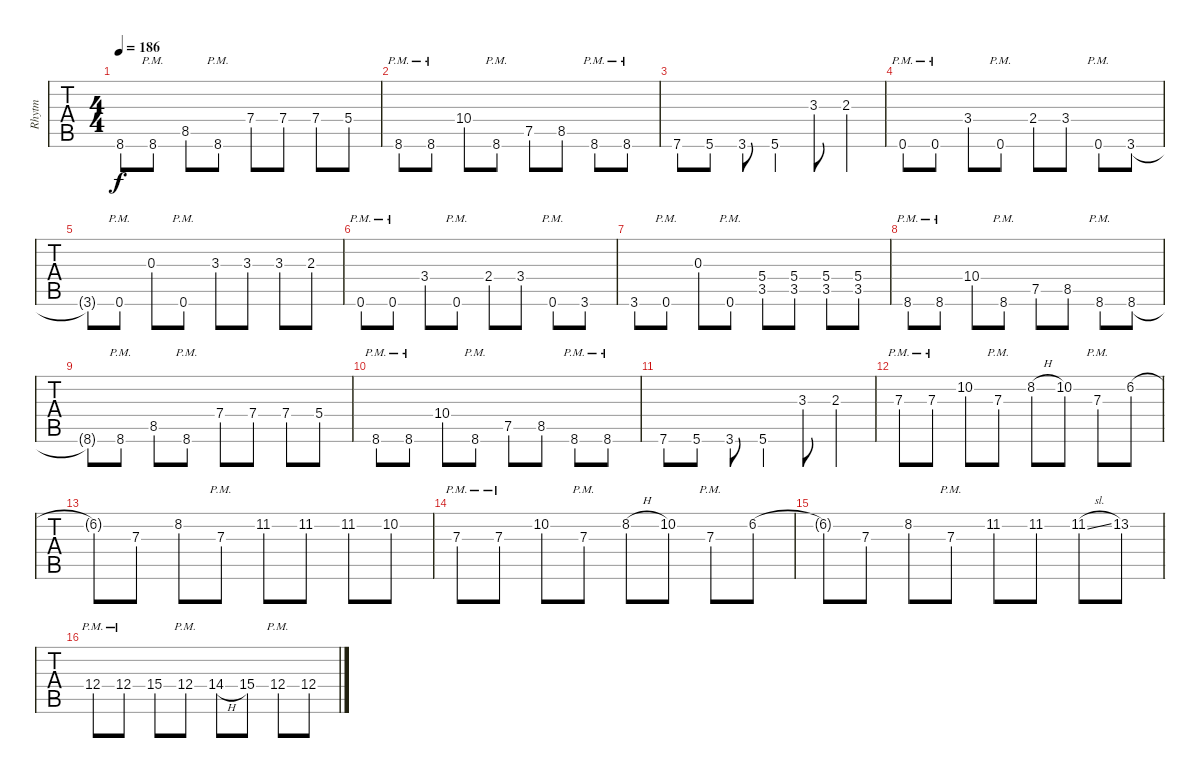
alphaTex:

\track ("Rhytm" "Rhytm") {instrument distortionguitar}
\staff {tabs}
\tuning (Eb4 Bb3 Gb3 Db3 Ab2 Db2) {hide}
\ts (4 4)
\tempo 186
\clef g2
\ks db
8.6{t}.8{dy f} 8.6{pm}.8 8.5.8 8.6{pm}.8 7.4.8 7.4.8 7.4.8 5.4.8 |
8.6{pm}.8 8.6{pm}.8 10.4.8 8.6{pm}.8 7.5.8 8.5.8 8.6{pm}.8 8.6{pm}.8 |
7.6.8 5.6.8 3.6.8 5.6.4 3.3.8 2.3.4 |
0.6{pm}.8 0.6{pm}.8 3.4.8 0.6{pm}.8 2.4.8 3.4.8 0.6{pm}.8 3.6.8 |
3.6{t}.8 0.6{pm}.8 0.3.8 0.6{pm}.8 3.3.8 3.3.8 3.3.8 2.3.8 |
0.6{pm}.8 0.6{pm}.8 3.4.8 0.6{pm}.8 2.4.8 3.4.8 0.6{pm}.8 3.6.8 |
3.6.8 0.6{pm}.8 0.3.8 0.6{pm}.8 (5.4 3.5).8 (5.4 3.5).8 (5.4 3.5).8 (5.4 3.5).8 |
8.6{pm}.8 8.6{pm}.8 10.4.8 8.6{pm}.8 7.5.8 8.5.8 8.6{pm}.8 8.6.8 |
8.6{t}.8 8.6{pm}.8 8.5.8 8.6{pm}.8 7.4.8 7.4.8 7.4.8 5.4.8 |
8.6{pm}.8 8.6{pm}.8 10.4.8 8.6{pm}.8 7.5.8 8.5.8 8.6{pm}.8 8.6{pm}.8 |
7.6.8 5.6.8 3.6.8 5.6.4 3.3.8 2.3.4 |
7.3{pm}.8 7.3{pm}.8 10.2.8 7.3{pm}.8 8.2{h}.8 10.2.8 7.3{pm}.8 6.2.8 |
6.2{t}.8 7.3.8 8.2.8 7.3{pm}.8 11.2.8 11.2.8 11.2.8 10.2.8 |
7.3{pm}.8 7.3{pm}.8 10.2.8 7.3{pm}.8 8.2{h}.8 10.2.8 7.3{pm}.8 6.2.8 |
6.2{t}.8 7.3.8 8.2.8 7.3{pm}.8 11.2.8 11.2.8 11.2{sl}.8 13.2.8 |
12.4{pm}.8 12.4{pm}.8 15.4.8 12.4{pm}.8 14.4{h}.8 15.4.8 12.4{pm}.8 12.4.8
